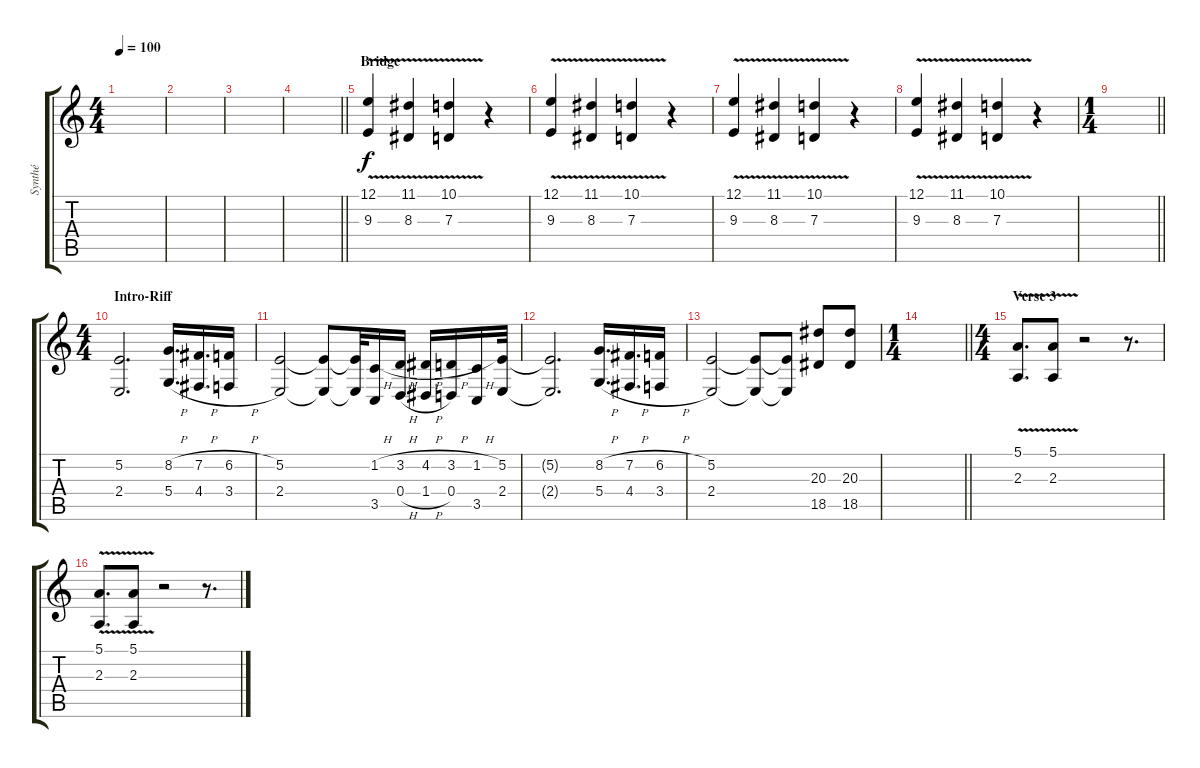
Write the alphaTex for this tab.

\track ("Synthé" "Synthé") {instrument lead6voice}
\staff {score tabs}
\tuning (E4 B3 G3 D3 A2 E2) {hide}
\ts (4 4)
\tempo 100
\clef g2
\ks c
|
|
|
\barLineRight lightlight
|
\section ("" "Bridge")
(12.1{v} 9.3).4{volume 6 instrument lead6voice} (11.1{v} 8.3).4 (10.1{v} 7.3).4 r.4 |
(12.1{v} 9.3).4 (11.1{v} 8.3).4 (10.1{v} 7.3).4 r.4 |
(12.1{v} 9.3).4 (11.1{v} 8.3).4 (10.1{v} 7.3).4 r.4 |
(12.1{v} 9.3).4 (11.1{v} 8.3).4 (10.1{v} 7.3).4 r.4 |
\ts (1 4)
\barLineRight lightlight
|
\ts (4 4)
\section ("" "Intro-Riff")
(5.2 2.4).2{d volume 8 instrument lead2sawtooth} (8.2{h} 5.4{h}).16{d} (7.2{h} 4.4{h}).16{d} (6.2{h} 3.4{h}).16 |
(5.2 2.4).2 (5.2{t} 2.4{t}).8 (5.2{t} 2.4{t}).32 (1.2{h} 3.5).16 (3.2{h} 0.4{h}).16 (4.2{h} 1.4{h}).16 (3.2{h} 0.4).16 (1.2{h} 3.5).16 (5.2 2.4).32 |
(5.2{t} 2.4{t}).2{d} (8.2{h} 5.4{h}).16{d} (7.2{h} 4.4{h}).16{d} (6.2{h} 3.4{h}).16 |
(5.2 2.4).2 (5.2{t} 2.4{t}).8 (5.2{t} 2.4{t}).8 (20.3 18.5).8 (20.3 18.5).8 |
\ts (1 4)
\barLineRight lightlight
|
\ts (4 4)
\section ("" "Verse 3")
(5.1{v} 2.3).8{d volume 6 instrument lead6voice} (5.1{v} 2.3).8 r.2 r.8{d} |
(5.1{v} 2.3).8{d} (5.1{v} 2.3).8 r.2 r.8{d}
